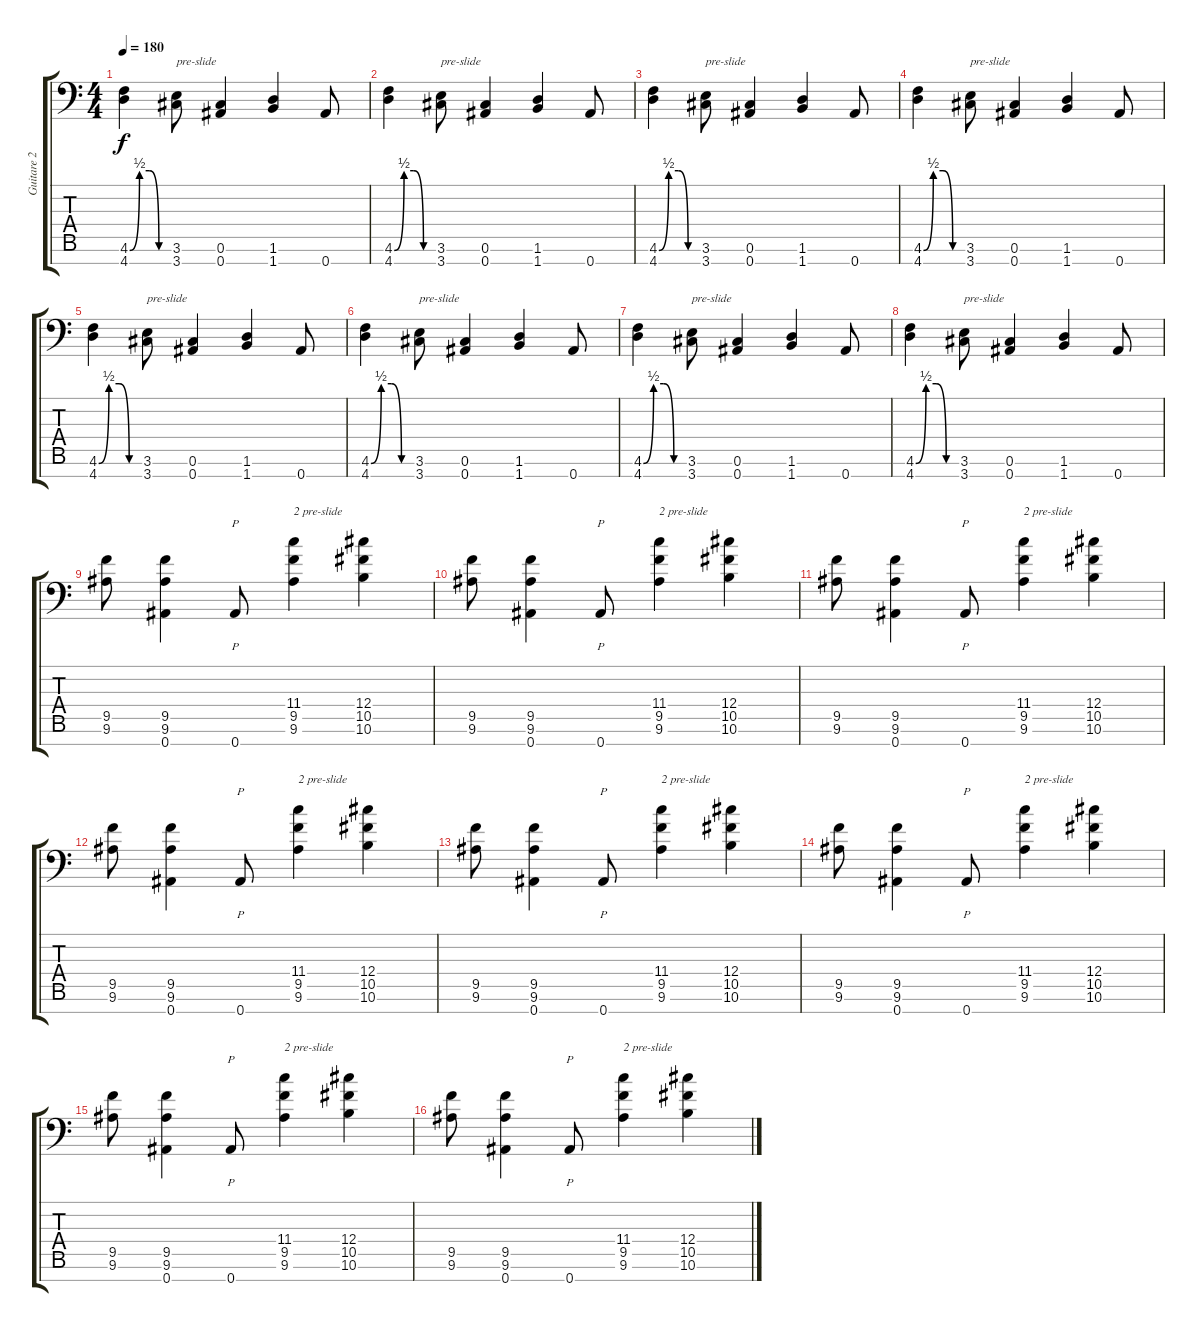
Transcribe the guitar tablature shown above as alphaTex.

\track ("Guitare 2" "Guitare 2") {instrument distortionguitar}
\staff {score tabs}
\tuning (Eb4 Bb3 Gb3 Db3 Ab2 Db2 Bb1) {hide}
\ts (4 4)
\tempo 180
\clef f4
\ks c
(4.6{be (custom 0 0 15 2 30 2 45 0 60 0)} 4.7).4{dy f} (3.6 3.7).8{txt "pre-slide"} (0.6 0.7).4 (1.6 1.7).4 0.7.8 |
(4.6{be (custom 0 0 15 2 30 2 45 0 60 0)} 4.7).4 (3.6 3.7).8{txt "pre-slide"} (0.6 0.7).4 (1.6 1.7).4 0.7.8 |
(4.6{be (custom 0 0 15 2 30 2 45 0 60 0)} 4.7).4 (3.6 3.7).8{txt "pre-slide"} (0.6 0.7).4 (1.6 1.7).4 0.7.8 |
(4.6{be (custom 0 0 15 2 30 2 45 0 60 0)} 4.7).4 (3.6 3.7).8{txt "pre-slide"} (0.6 0.7).4 (1.6 1.7).4 0.7.8 |
(4.6{be (custom 0 0 15 2 30 2 45 0 60 0)} 4.7).4 (3.6 3.7).8{txt "pre-slide"} (0.6 0.7).4 (1.6 1.7).4 0.7.8 |
(4.6{be (custom 0 0 15 2 30 2 45 0 60 0)} 4.7).4 (3.6 3.7).8{txt "pre-slide"} (0.6 0.7).4 (1.6 1.7).4 0.7.8 |
(4.6{be (custom 0 0 15 2 30 2 45 0 60 0)} 4.7).4 (3.6 3.7).8{txt "pre-slide"} (0.6 0.7).4 (1.6 1.7).4 0.7.8 |
(4.6{be (custom 0 0 15 2 30 2 45 0 60 0)} 4.7).4 (3.6 3.7).8{txt "pre-slide"} (0.6 0.7).4 (1.6 1.7).4 0.7.8 |
(9.5 9.6).8 (9.5 9.6 0.7).4 0.7.8{p} (11.4 9.5 9.6).4{txt "2 pre-slide"} (12.4 10.5 10.6).4 |
(9.5 9.6).8 (9.5 9.6 0.7).4 0.7.8{p} (11.4 9.5 9.6).4{txt "2 pre-slide"} (12.4 10.5 10.6).4 |
(9.5 9.6).8 (9.5 9.6 0.7).4 0.7.8{p} (11.4 9.5 9.6).4{txt "2 pre-slide"} (12.4 10.5 10.6).4 |
(9.5 9.6).8 (9.5 9.6 0.7).4 0.7.8{p} (11.4 9.5 9.6).4{txt "2 pre-slide"} (12.4 10.5 10.6).4 |
(9.5 9.6).8 (9.5 9.6 0.7).4 0.7.8{p} (11.4 9.5 9.6).4{txt "2 pre-slide"} (12.4 10.5 10.6).4 |
(9.5 9.6).8 (9.5 9.6 0.7).4 0.7.8{p} (11.4 9.5 9.6).4{txt "2 pre-slide"} (12.4 10.5 10.6).4 |
(9.5 9.6).8 (9.5 9.6 0.7).4 0.7.8{p} (11.4 9.5 9.6).4{txt "2 pre-slide"} (12.4 10.5 10.6).4 |
(9.5 9.6).8 (9.5 9.6 0.7).4 0.7.8{p} (11.4 9.5 9.6).4{txt "2 pre-slide"} (12.4 10.5 10.6).4
